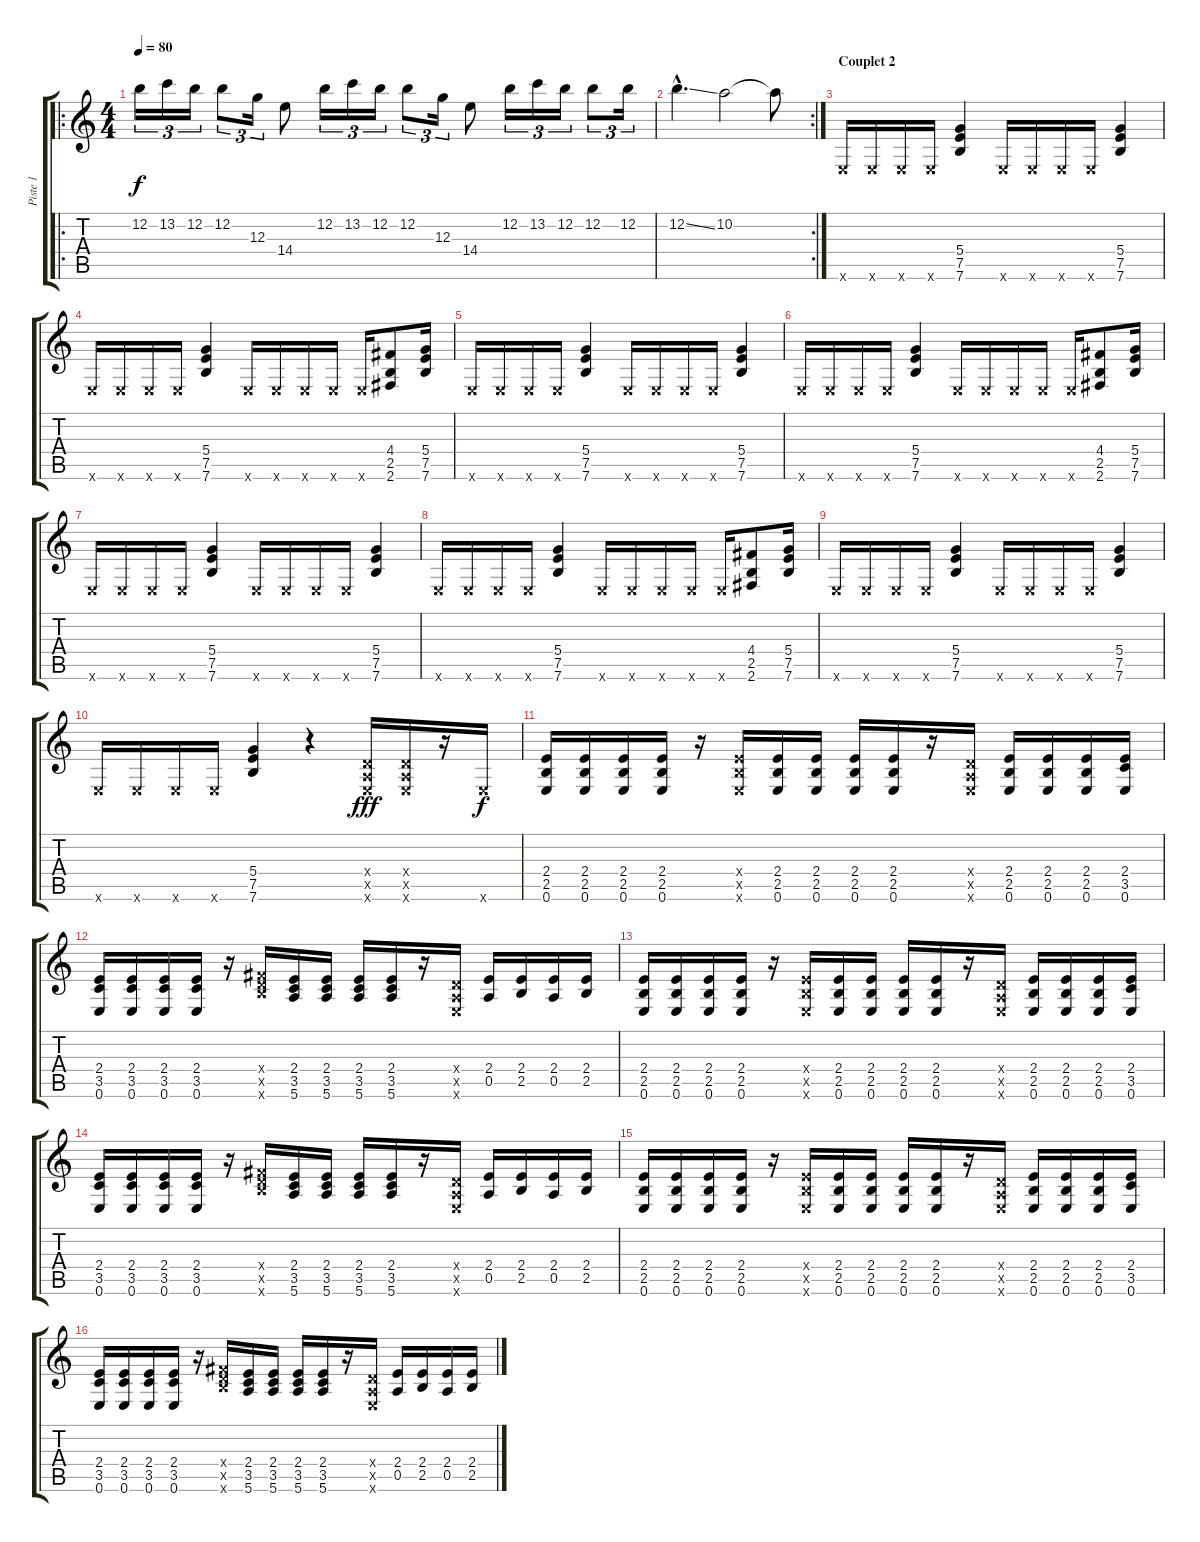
\track ("Piste 1" "Piste 1") {instrument distortionguitar}
\staff {score tabs}
\tuning (E4 B3 G3 D3 A2 E2) {hide}
\ro
\ts (4 4)
\tempo 80
\clef g2
\ks c
12.2.16{tu (3 2) dy f instrument electricguitarclean} 13.2.16{tu (3 2)} 12.2.16{tu (3 2)} 12.2.8{tu (3 2)} 12.3.16{tu (3 2)} 14.4.8 12.2.16{tu (3 2)} 13.2.16{tu (3 2)} 12.2.16{tu (3 2)} 12.2.8{tu (3 2)} 12.3.16{tu (3 2)} 14.4.8 12.2.16{tu (3 2)} 13.2.16{tu (3 2)} 12.2.16{tu (3 2)} 12.2.8{tu (3 2)} 12.2.16{tu (3 2)} |
\rc 2
12.2{ss hac}.4{d} 10.2.2 10.2{t}.8 |
\section ("" "Couplet 2")
0.6{x}.16{volume 12 instrument distortionguitar} 0.6{x}.16 0.6{x}.16 0.6{x}.16 (5.4 7.5 7.6).4 0.6{x}.16 0.6{x}.16 0.6{x}.16 0.6{x}.16 (5.4 7.5 7.6).4 |
0.6{x}.16 0.6{x}.16 0.6{x}.16 0.6{x}.16 (5.4 7.5 7.6).4 0.6{x}.16 0.6{x}.16 0.6{x}.16 0.6{x}.16 0.6{x}.16 (4.4 2.5 2.6).8 (5.4 7.5 7.6).16 |
0.6{x}.16 0.6{x}.16 0.6{x}.16 0.6{x}.16 (5.4 7.5 7.6).4 0.6{x}.16 0.6{x}.16 0.6{x}.16 0.6{x}.16 (5.4 7.5 7.6).4 |
0.6{x}.16 0.6{x}.16 0.6{x}.16 0.6{x}.16 (5.4 7.5 7.6).4 0.6{x}.16 0.6{x}.16 0.6{x}.16 0.6{x}.16 0.6{x}.16 (4.4 2.5 2.6).8 (5.4 7.5 7.6).16 |
0.6{x}.16 0.6{x}.16 0.6{x}.16 0.6{x}.16 (5.4 7.5 7.6).4 0.6{x}.16 0.6{x}.16 0.6{x}.16 0.6{x}.16 (5.4 7.5 7.6).4 |
0.6{x}.16 0.6{x}.16 0.6{x}.16 0.6{x}.16 (5.4 7.5 7.6).4 0.6{x}.16 0.6{x}.16 0.6{x}.16 0.6{x}.16 0.6{x}.16 (4.4 2.5 2.6).8 (5.4 7.5 7.6).16 |
0.6{x}.16 0.6{x}.16 0.6{x}.16 0.6{x}.16 (5.4 7.5 7.6).4 0.6{x}.16 0.6{x}.16 0.6{x}.16 0.6{x}.16 (5.4 7.5 7.6).4 |
0.6{x}.16 0.6{x}.16 0.6{x}.16 0.6{x}.16 (5.4 7.5 7.6).4 r.4 (0.4{x} 0.5{x} 0.6{x}).16{dy fff} (0.4{x} 0.5{x} 0.6{x}).16 r.16 0.6{x}.16{dy f} |
(2.4 2.5 0.6).16 (2.4 2.5 0.6).16 (2.4 2.5 0.6).16 (2.4 2.5 0.6).16 r.16 (2.4{x} 2.5{x} 0.6{x}).16 (2.4 2.5 0.6).16 (2.4 2.5 0.6).16 (2.4 2.5 0.6).16 (2.4 2.5 0.6).16 r.16 (0.4{x} 0.5{x} 0.6{x}).16 (2.4 2.5 0.6).16 (2.4 2.5 0.6).16 (2.4 2.5 0.6).16 (2.4 3.5 0.6).16 |
(2.4 3.5 0.6).16 (2.4 3.5 0.6).16 (2.4 3.5 0.6).16 (2.4 3.5 0.6).16 r.16 (4.4{x} 5.5{x} 7.6{x}).16 (2.4 3.5 5.6).16 (2.4 3.5 5.6).16 (2.4 3.5 5.6).16 (2.4 3.5 5.6).16 r.16 (0.4{x} 0.5{x} 0.6{x}).16 (2.4 0.5).16 (2.4 2.5).16 (2.4 0.5).16 (2.4 2.5).16 |
(2.4 2.5 0.6).16 (2.4 2.5 0.6).16 (2.4 2.5 0.6).16 (2.4 2.5 0.6).16 r.16 (2.4{x} 2.5{x} 0.6{x}).16 (2.4 2.5 0.6).16 (2.4 2.5 0.6).16 (2.4 2.5 0.6).16 (2.4 2.5 0.6).16 r.16 (0.4{x} 0.5{x} 0.6{x}).16 (2.4 2.5 0.6).16 (2.4 2.5 0.6).16 (2.4 2.5 0.6).16 (2.4 3.5 0.6).16 |
(2.4 3.5 0.6).16 (2.4 3.5 0.6).16 (2.4 3.5 0.6).16 (2.4 3.5 0.6).16 r.16 (4.4{x} 5.5{x} 7.6{x}).16 (2.4 3.5 5.6).16 (2.4 3.5 5.6).16 (2.4 3.5 5.6).16 (2.4 3.5 5.6).16 r.16 (0.4{x} 0.5{x} 0.6{x}).16 (2.4 0.5).16 (2.4 2.5).16 (2.4 0.5).16 (2.4 2.5).16 |
(2.4 2.5 0.6).16 (2.4 2.5 0.6).16 (2.4 2.5 0.6).16 (2.4 2.5 0.6).16 r.16 (2.4{x} 2.5{x} 0.6{x}).16 (2.4 2.5 0.6).16 (2.4 2.5 0.6).16 (2.4 2.5 0.6).16 (2.4 2.5 0.6).16 r.16 (0.4{x} 0.5{x} 0.6{x}).16 (2.4 2.5 0.6).16 (2.4 2.5 0.6).16 (2.4 2.5 0.6).16 (2.4 3.5 0.6).16 |
(2.4 3.5 0.6).16 (2.4 3.5 0.6).16 (2.4 3.5 0.6).16 (2.4 3.5 0.6).16 r.16 (4.4{x} 5.5{x} 7.6{x}).16 (2.4 3.5 5.6).16 (2.4 3.5 5.6).16 (2.4 3.5 5.6).16 (2.4 3.5 5.6).16 r.16 (0.4{x} 0.5{x} 0.6{x}).16 (2.4 0.5).16 (2.4 2.5).16 (2.4 0.5).16 (2.4 2.5).16
